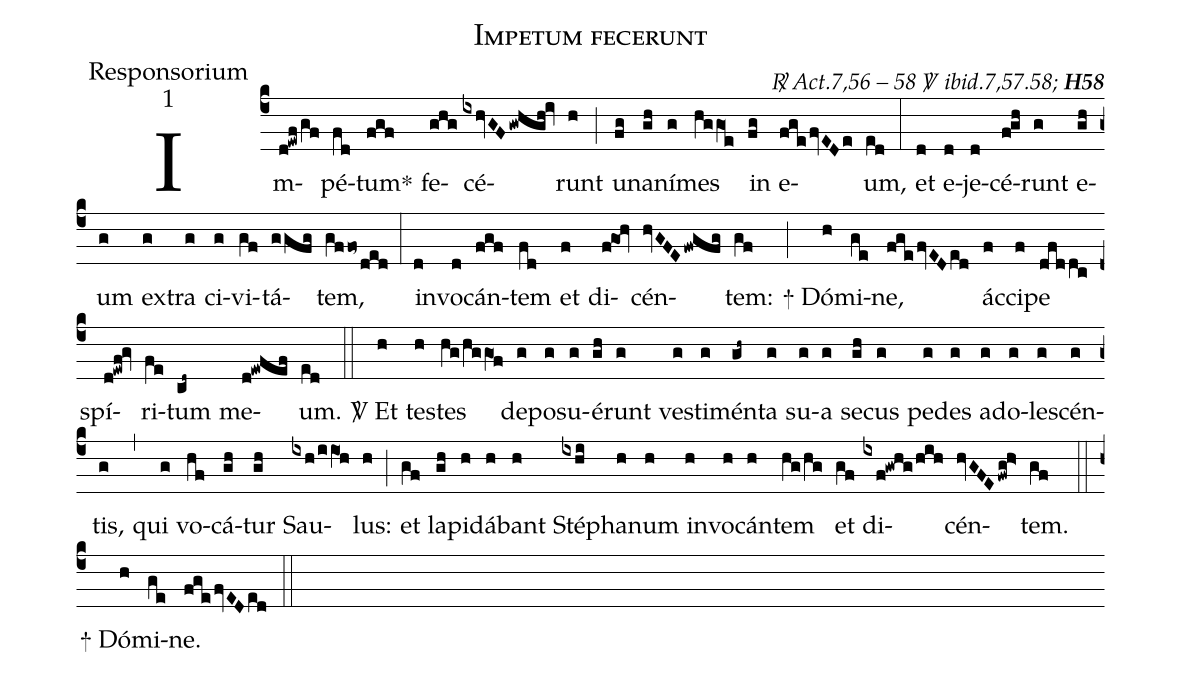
name:Impetum fecerunt;
office-part:Responsorium;
mode:1;
commentary:{\itshape\mdseries \Rbar\ Act.7,56 -- 58 \Vbar\ ibid.7,57.58;\/} {\bfseries H58};
%%
(c4) Im(d!ewf/gf)pé(fd)tum<sp>*</sp>(fgf) fe(ghg)cé(ixhvGFgwhgh!iv)runt(h) (;)
un(fg)a(gh)ní(g)mes(hggO1e) in(fg) e(fgefvEDe)um,(ed) (:)
et(d) e(d)je(d)cé(fgh)runt(g) e(gh)um(g) ex(g)tra(g) ci(g)vi(gf)tá(ggfg)tem,(gffo~ded) (:)
in(d)vo(d)cán(fgf)tem(fd) et(f) di(f!go1!hv)cén(hvGFEfwgfg)tem:(gf) (;)
<sp>+</sp> Dó(h)mi(ge)ne,(fgefvEDed) ác(f)ci(f)pe(dfddc) spí(d!ewf!gv)ri(fe)tum(cd~) me(d!ewfef)um.(ed) (::)
<sp>V/</sp> Et(h) tes(h)tes(hg/hggO1f) de(g)po(g)su(g)é(gh)runt(g) ve(g)sti(g)mén(gh~)ta(g) su(g)a(g) se(gh)cus(g) pe(g)des(g) ad(g)o(g)le(g)scén(g)tis,(g) (,)
qui(g) vo(hf)cá(gh)tur(gh) Sau(ixh/iiO1h)lus:(h) (;)
et(gf) la(gh)pi(h)dá(h)bant(h) Sté(ixhi)pha(h)num(h) in(h)vo(h)cán(h)tem(hg/hg) et(gf) di(ixf!gwhg/hih)cén(hvGFEfwg!h>)tem.(gf) (::)
<sp>+</sp> Dó(h)mi(ge)ne.(fgefvEDed) (::)
